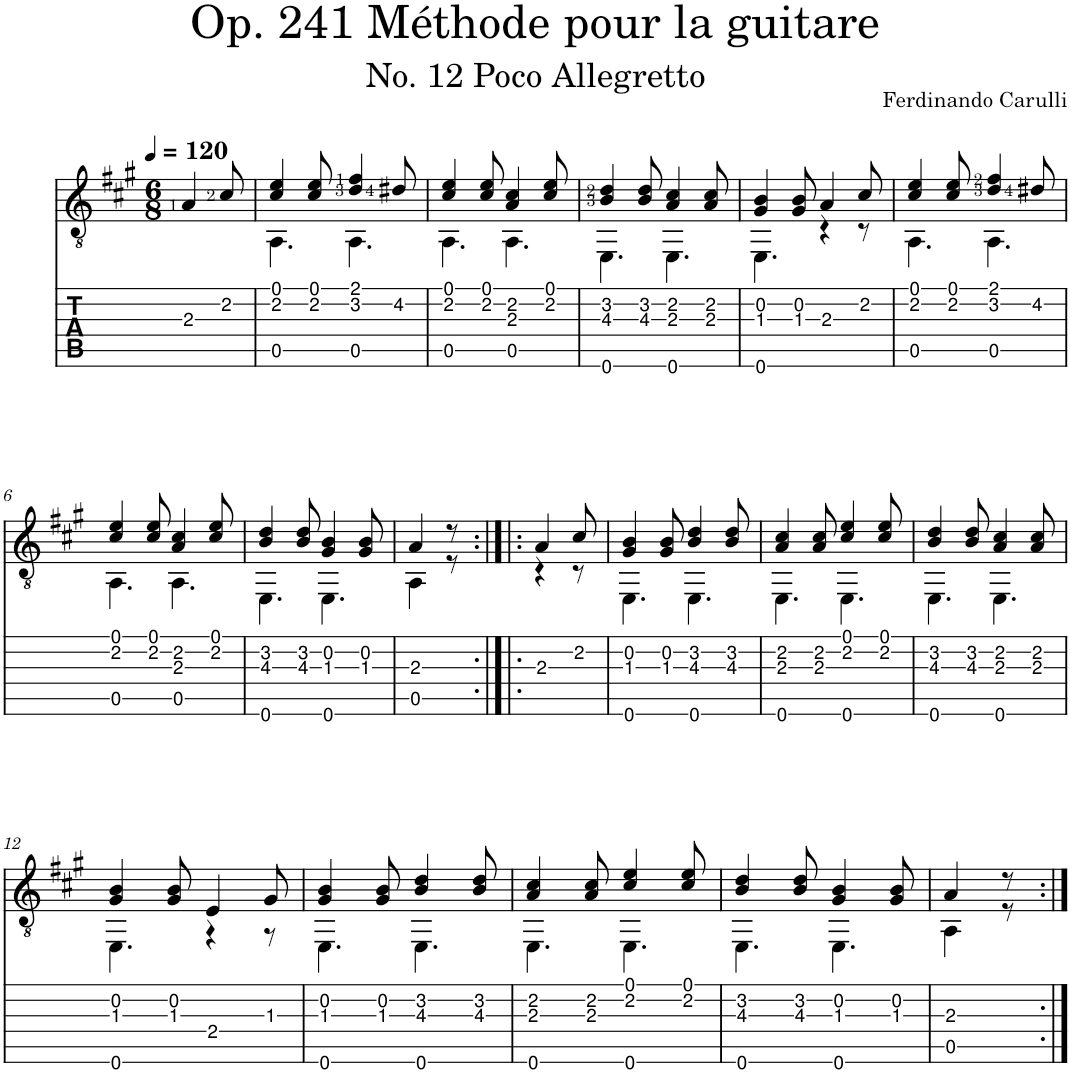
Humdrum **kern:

**kern	**kern
*part1	*part1
*staff2	*staff1
*I"Classical Guitar	*
*stria6	*
*	*clefGv2
*k[f#c#g#]	*k[f#c#g#]
*A:	*A:
*M6/8	*M6/8
*MM120	*MM120
=	=
4A	4A/
8c#	8c#/
=1	=1
*^	*^
4c# 4e	4.AA	4c#/ 4e/	4.AA\
8c# 8e	.	8c#/ 8e/	.
4d 4f#	4.AA	4d/ 4f#/	4.AA\
8d#X	.	8d#X/	.
=2	=2	=2	=2
4c# 4e	4.AA	4c#/ 4e/	4.AA\
8c# 8e	.	8c#/ 8e/	.
4A 4c#	4.AA	4A/ 4c#/	4.AA\
8c# 8e	.	8c#/ 8e/	.
=3	=3	=3	=3
4B 4d	4.EE	4B/ 4d/	4.EE\
8B 8d	.	8B/ 8d/	.
4A 4c#	4.EE	4A/ 4c#/	4.EE\
8A 8c#	.	8A/ 8c#/	.
=4	=4	=4	=4
4G# 4B	4.EE	4G#/ 4B/	4.EE\
8G# 8B	.	8G#/ 8B/	.
4A	4r	4A/	4r
8c#	8r	8c#/	8r
=5	=5	=5	=5
4c# 4e	4.AA	4c#/ 4e/	4.AA\
8c# 8e	.	8c#/ 8e/	.
4d 4f#	4.AA	4d/ 4f#/	4.AA\
8d#X	.	8d#X/	.
!!LO:LB:g=z	!!
=6	=6	=6	=6
4c# 4e	4.AA	4c#/ 4e/	4.AA\
8c# 8e	.	8c#/ 8e/	.
4A 4c#	4.AA	4A/ 4c#/	4.AA\
8c# 8e	.	8c#/ 8e/	.
=7	=7	=7	=7
4B 4d	4.EE	4B/ 4d/	4.EE\
8B 8d	.	8B/ 8d/	.
4G# 4B	4.EE	4G#/ 4B/	4.EE\
8G# 8B	.	8G#/ 8B/	.
=8	=8	=8	=8
4A	4AA	4A/	4AA\
8r	8r	8r	8r
=8X1:|!|:	=8X1:|!|:	=8X1:|!|:	=8X1:|!|:
4A	4r	4A/	4r
8c#	8r	8c#/	8r
=9	=9	=9	=9
4G# 4B	4.EE	4G#/ 4B/	4.EE\
8G# 8B	.	8G#/ 8B/	.
4B 4d	4.EE	4B/ 4d/	4.EE\
8B 8d	.	8B/ 8d/	.
=10	=10	=10	=10
4A 4c#	4.EE	4A/ 4c#/	4.EE\
8A 8c#	.	8A/ 8c#/	.
4c# 4e	4.EE	4c#/ 4e/	4.EE\
8c# 8e	.	8c#/ 8e/	.
=11	=11	=11	=11
4B 4d	4.EE	4B/ 4d/	4.EE\
8B 8d	.	8B/ 8d/	.
4A 4c#	4.EE	4A/ 4c#/	4.EE\
8A 8c#	.	8A/ 8c#/	.
!!LO:LB:g=z	!!
=12	=12	=12	=12
4G# 4B	4.EE	4G#/ 4B/	4.EE\
8G# 8B	.	8G#/ 8B/	.
4E	4r	4E/	4r
8G#	8r	8G#/	8r
=13	=13	=13	=13
4G# 4B	4.EE	4G#/ 4B/	4.EE\
8G# 8B	.	8G#/ 8B/	.
4B 4d	4.EE	4B/ 4d/	4.EE\
8B 8d	.	8B/ 8d/	.
=14	=14	=14	=14
4A 4c#	4.EE	4A/ 4c#/	4.EE\
8A 8c#	.	8A/ 8c#/	.
4c# 4e	4.EE	4c#/ 4e/	4.EE\
8c# 8e	.	8c#/ 8e/	.
=15	=15	=15	=15
4B 4d	4.EE	4B/ 4d/	4.EE\
8B 8d	.	8B/ 8d/	.
4G# 4B	4.EE	4G#/ 4B/	4.EE\
8G# 8B	.	8G#/ 8B/	.
=16	=16	=16	=16
4A	4AA	4A/	4AA\
8r	8r	8r	8r
*v	*v	*	*
*	*v	*v
=:|!	=:|!
*-	*-
